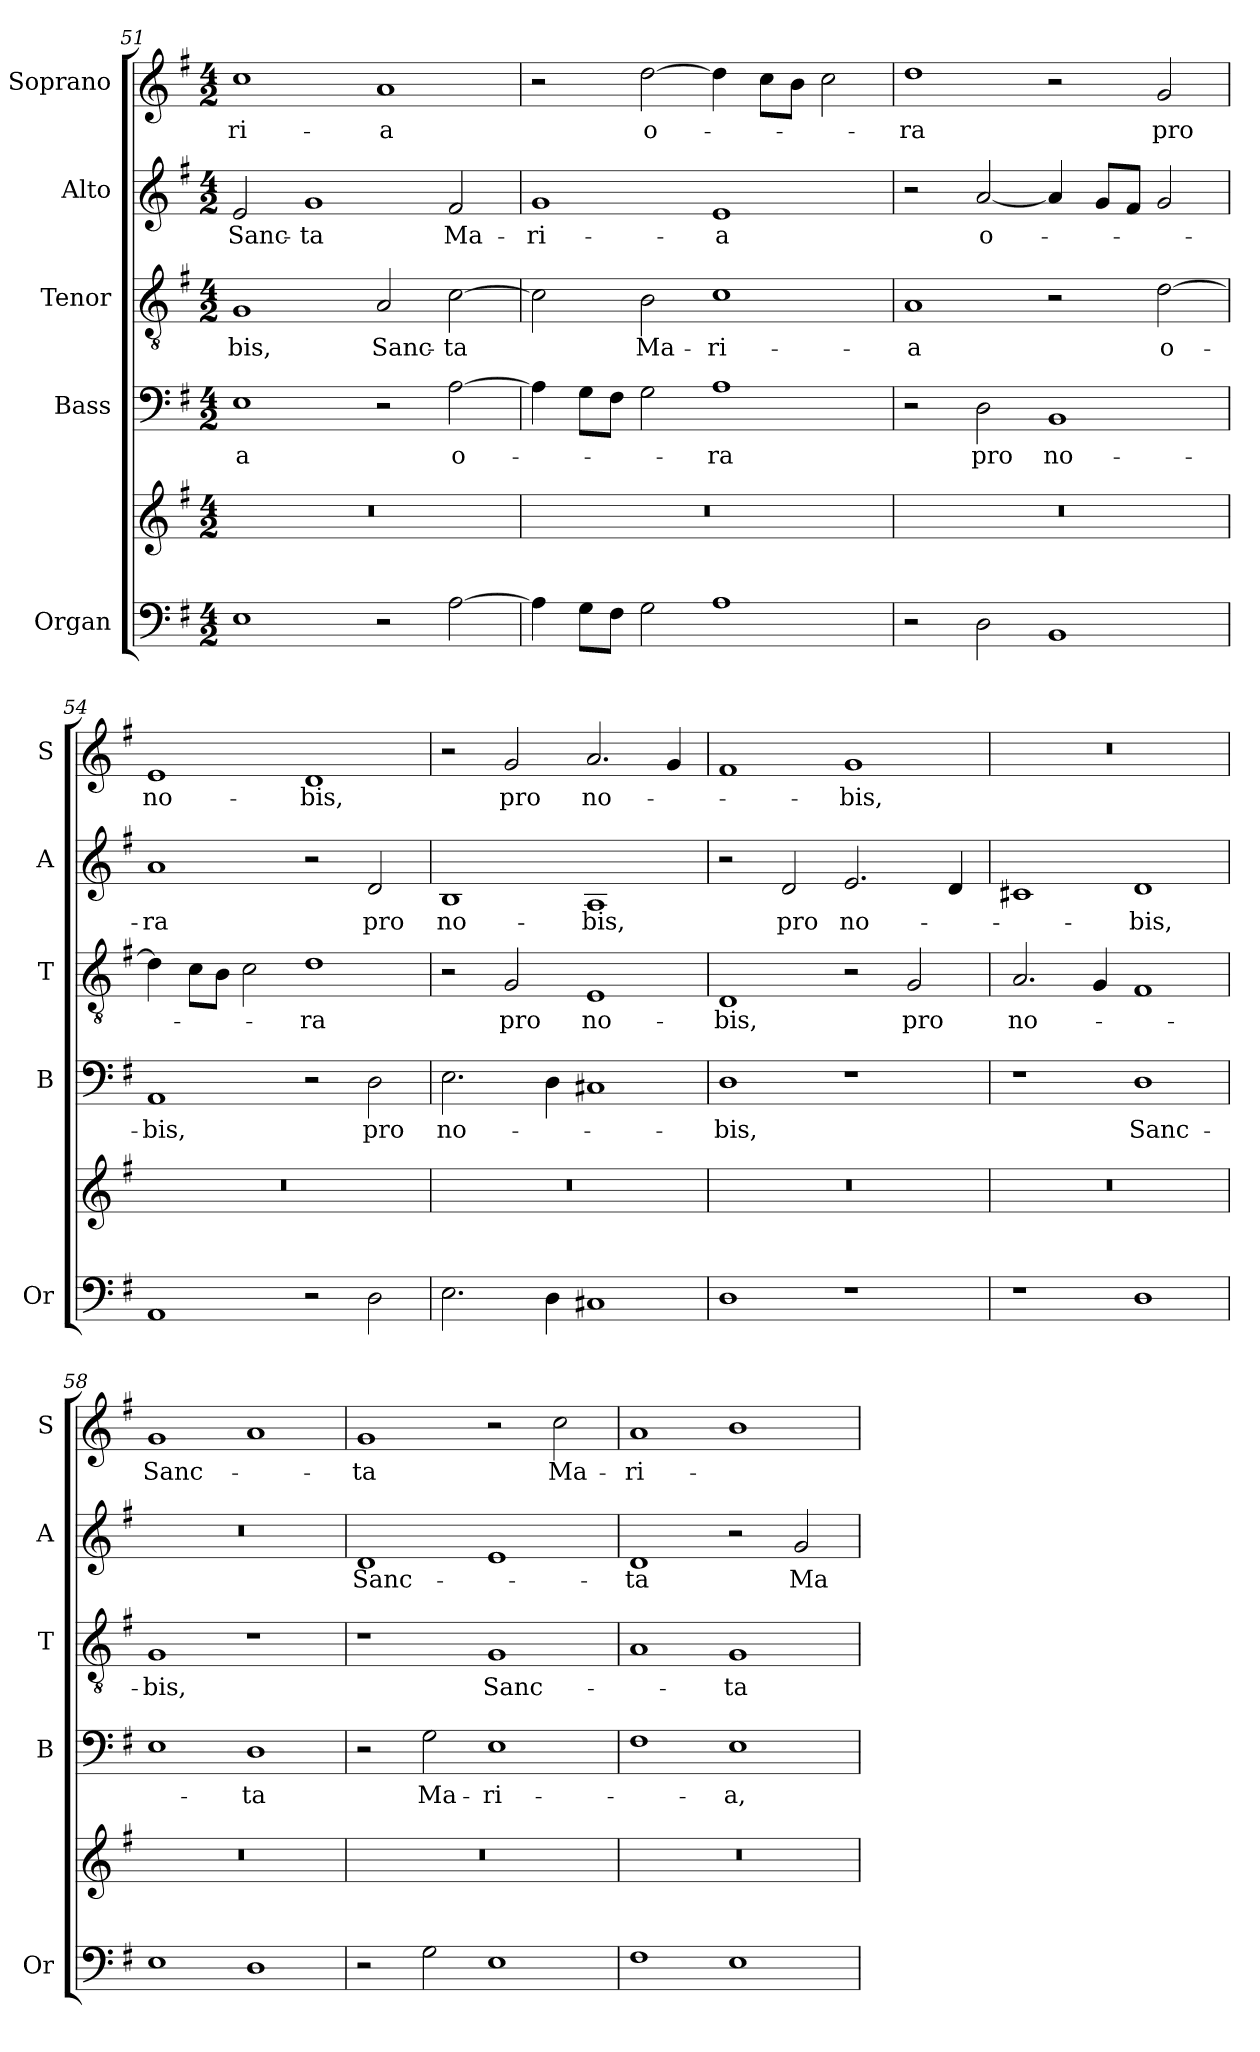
**kern	**kern	**kern	**text	**kern	**text	**kern	**text	**kern	**text
*part5	*part5	*part4	*part4	*part3	*part3	*part2	*part2	*part1	*part1
*staff6	*staff5	*staff4	*staff4	*staff3	*staff3	*staff2	*staff2	*staff1	*staff1
*I"Organ	*	*I"Bass	*	*I"Tenor	*	*I"Alto	*	*I"Soprano	*
*I'Or	*	*I'B	*	*I'T	*	*I'A	*	*I'S	*
!!LO:LB:g=z
*clefF4	*clefG2	*clefF4	*	*clefGv2	*	*clefG2	*	*clefG2	*
*k[f#]	*k[f#]	*k[f#]	*	*k[f#]	*	*k[f#]	*	*k[f#]	*
*G:	*G:	*G:	*	*G:	*	*G:	*	*G:	*
*M4/2	*M4/2	*M4/2	*	*M4/2	*	*M4/2	*	*M4/2	*
=51	=51	=51	=51	=51	=51	=51	=51	=51	=51
!	!	!	!LO:LY:b	!	!LO:LY:b	!	!LO:LY:b	!	!LO:LY:b
1E	0r	1E	-a	1G	-bis,	2e/	Sanc-	1cc	-ri-
!	!	!	!	!	!	!	!LO:LY:b	!	!
.	.	.	.	.	.	1g	-ta	.	.
!	!	!	!	!	!LO:LY:b	!	!	!	!LO:LY:b
2r	.	2r	.	2A/	Sanc-	.	.	1a	-a
!	!	!	!LO:LY:b	!	!LO:LY:b	!	!LO:LY:b	!	!
[2A\	.	[2A\	o-	[2c\	-ta	2f#/	Ma-	.	.
=52	=52	=52	=52	=52	=52	=52	=52	=52	=52
!	!	!	!	!	!	!	!LO:LY:b	!	!
4A\]	0r	4A\]	.	2c\]	.	1g	-ri-	2r	.
8G\L	.	8G\L	.	.	.	.	.	.	.
8F#\J	.	8F#\J	.	.	.	.	.	.	.
!	!	!	!	!	!LO:LY:b	!	!	!	!LO:LY:b
2G\	.	2G\	.	2B\	Ma-	.	.	[2dd\	o-
!	!	!	!LO:LY:b	!	!LO:LY:b	!	!LO:LY:b	!	!
1A	.	1A	-ra	1c	-ri-	1e	-a	4dd\]	.
.	.	.	.	.	.	.	.	8cc\L	.
.	.	.	.	.	.	.	.	8b\J	.
.	.	.	.	.	.	.	.	2cc\	.
=53	=53	=53	=53	=53	=53	=53	=53	=53	=53
!	!	!	!	!	!LO:LY:b	!	!	!	!LO:LY:b
2r	0r	2r	.	1A	-a	2r	.	1dd	-ra
!	!	!	!LO:LY:b	!	!	!	!LO:LY:b	!	!
2D\	.	2D\	pro	.	.	[2a/	o-	.	.
!	!	!	!LO:LY:b	!	!	!	!	!	!
1BB	.	1BB	no-	2r	.	4a/]	.	2r	.
.	.	.	.	.	.	8g/L	.	.	.
.	.	.	.	.	.	8f#/J	.	.	.
!	!	!	!	!	!LO:LY:b	!	!	!	!LO:LY:b
.	.	.	.	[2d\	o-	2g/	.	2g/	pro
=54	=54	=54	=54	=54	=54	=54	=54	=54	=54
!	!	!	!LO:LY:b	!	!	!	!LO:LY:b	!	!LO:LY:b
1AA	0r	1AA	-bis,	4d\]	.	1a	-ra	1e	no-
.	.	.	.	8c\L	.	.	.	.	.
.	.	.	.	8B\J	.	.	.	.	.
.	.	.	.	2c\	.	.	.	.	.
!	!	!	!	!	!LO:LY:b	!	!	!	!LO:LY:b
2r	.	2r	.	1d	-ra	2r	.	1d	-bis,
!	!	!	!LO:LY:b	!	!	!	!LO:LY:b	!	!
2D\	.	2D\	pro	.	.	2d/	pro	.	.
=55	=55	=55	=55	=55	=55	=55	=55	=55	=55
!	!	!	!LO:LY:b	!	!	!	!LO:LY:b	!	!
2.E\	0r	2.E\	no-	2r	.	1B	no-	2r	.
!	!	!	!	!	!LO:LY:b	!	!	!	!LO:LY:b
.	.	.	.	2G/	pro	.	.	2g/	pro
4D\	.	4D\	.	.	.	.	.	.	.
!	!	!	!	!	!LO:LY:b	!	!LO:LY:b	!	!LO:LY:b
1C#X	.	1C#X	.	1E	no-	1A	-bis,	2.a/	no-
.	.	.	.	.	.	.	.	4g/	.
!!LO:LB:g=z
=56	=56	=56	=56	=56	=56	=56	=56	=56	=56
!	!	!	!LO:LY:b	!	!LO:LY:b	!	!	!	!
1D	0r	1D	-bis,	1D	-bis,	2r	.	1f#	.
!	!	!	!	!	!	!	!LO:LY:b	!	!
.	.	.	.	.	.	2d/	pro	.	.
!	!	!	!	!	!	!	!LO:LY:b	!	!LO:LY:b
1r	.	1r	.	2r	.	2.e/	no-	1g	-bis,
!	!	!	!	!	!LO:LY:b	!	!	!	!
.	.	.	.	2G/	pro	.	.	.	.
.	.	.	.	.	.	4d/	.	.	.
=57	=57	=57	=57	=57	=57	=57	=57	=57	=57
!	!	!	!	!	!LO:LY:b	!	!	!	!
1r	0r	1r	.	2.A/	no-	1c#X	.	0r	.
.	.	.	.	4G/	.	.	.	.	.
!	!	!	!LO:LY:b	!	!	!	!LO:LY:b	!	!
1D	.	1D	Sanc-	1F#	.	1d	-bis,	.	.
=58	=58	=58	=58	=58	=58	=58	=58	=58	=58
!	!	!	!	!	!LO:LY:b	!	!	!	!LO:LY:b
1E	0r	1E	.	1G	-bis,	0r	.	1g	Sanc-
!	!	!	!LO:LY:b	!	!	!	!	!	!
1D	.	1D	-ta	1r	.	.	.	1a	.
=59	=59	=59	=59	=59	=59	=59	=59	=59	=59
!	!	!	!	!	!	!	!LO:LY:b	!	!LO:LY:b
2r	0r	2r	.	1r	.	1d	Sanc-	1g	-ta
!	!	!	!LO:LY:b	!	!	!	!	!	!
2G\	.	2G\	Ma-	.	.	.	.	.	.
!	!	!	!LO:LY:b	!	!LO:LY:b	!	!	!	!
1E	.	1E	-ri-	1G	Sanc-	1e	.	2r	.
!	!	!	!	!	!	!	!	!	!LO:LY:b
.	.	.	.	.	.	.	.	2cc\	Ma-
=60	=60	=60	=60	=60	=60	=60	=60	=60	=60
!	!	!	!	!	!	!	!LO:LY:b	!	!LO:LY:b
1F#	0r	1F#	.	1A	.	1d	-ta	1a	-ri-
!	!	!	!LO:LY:b	!	!LO:LY:b	!	!	!	!
1E	.	1E	-a,	1G	-ta	2r	.	1b	.
!	!	!	!	!	!	!	!LO:LY:b	!	!
.	.	.	.	.	.	2g/	Ma-	.	.
=	=	=	=	=	=	=	=	=	=
*-	*-	*-	*-	*-	*-	*-	*-	*-	*-
